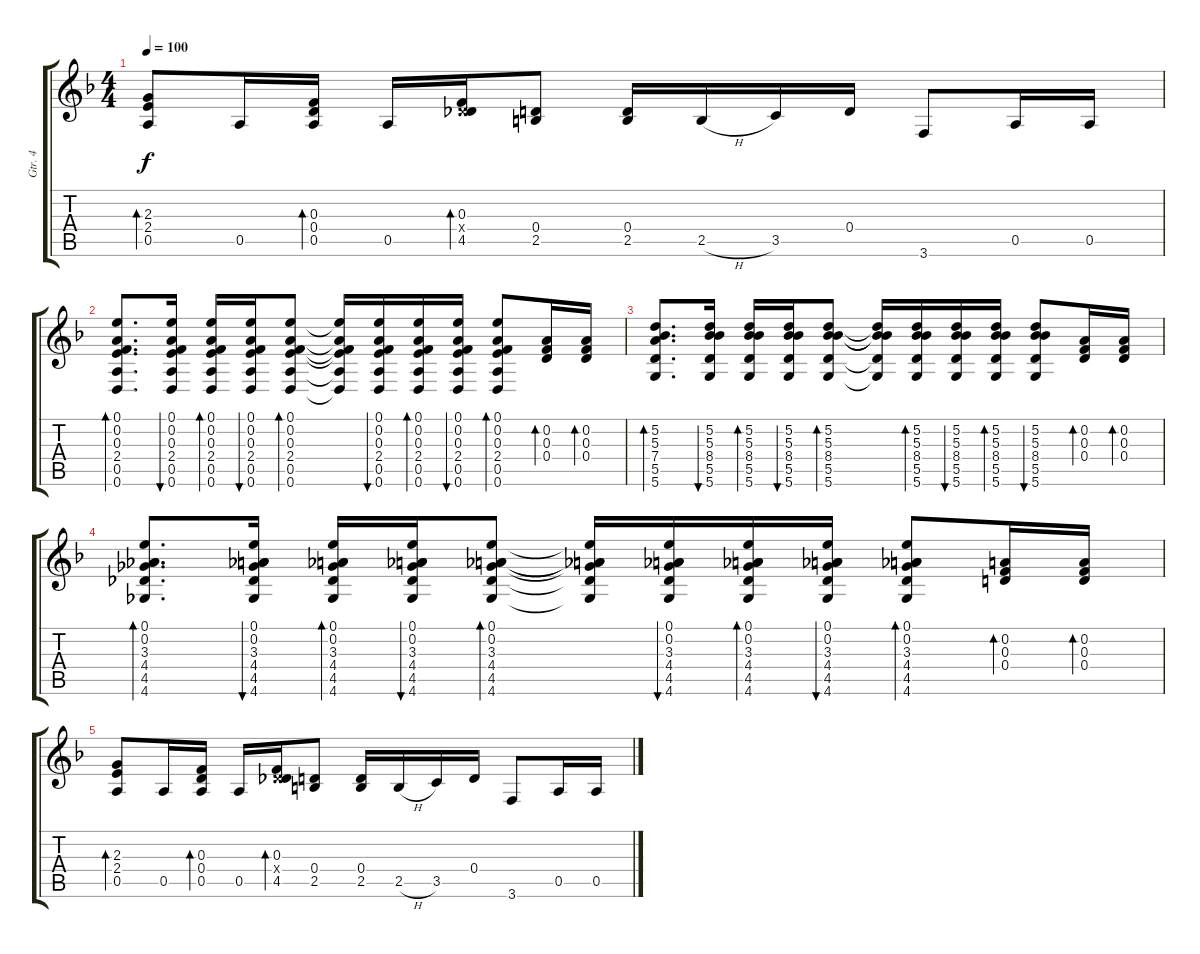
\track ("Gtr. 4" "Gtr. 4") {instrument acousticguitarsteel}
\staff {score tabs}
\tuning (E4 A3 F3 D3 A2 D2) {hide}
\ts (4 4)
\tempo 100
\clef g2
\ks f
(2.3 2.4 0.5).8{bd 120 dy f} 0.5.16 (0.3 0.4 0.5).16{bd 120} 0.5.16 (0.3 0.4{x} 4.5).16{bd 480} (0.4 2.5).8 (0.4 2.5).16 2.5{h}.16 3.5.16 0.4.16 3.6.8 0.5.16 0.5.16 |
(0.1 0.2 0.3 2.4 0.5 0.6).8{d bd 60} (0.1 0.2 0.3 2.4 0.5 0.6).16{bu 30} (0.1 0.2 0.3 2.4 0.5 0.6).16{bd 30} (0.1 0.2 0.3 2.4 0.5 0.6).16{bu 30} (0.1 0.2 0.3 2.4 0.5 0.6).8{bd 60} (0.1{t} 0.2{t} 0.3{t} 2.4{t} 0.5{t} 0.6{t}).16 (0.1 0.2 0.3 2.4 0.5 0.6).16{bu 30} (0.1 0.2 0.3 2.4 0.5 0.6).16{bd 30} (0.1 0.2 0.3 2.4 0.5 0.6).16{bu 30} (0.1 0.2 0.3 2.4 0.5 0.6).8{bd 60} (0.2 0.3 0.4).16{bd 60} (0.2 0.3 0.4).16{bd 60} |
(5.2 5.3 7.4 5.5 5.6).8{d bd 60} (5.2 5.3 8.4 5.5 5.6).16{bu 30} (5.2 5.3 8.4 5.5 5.6).16{bd 30} (5.2 5.3 8.4 5.5 5.6).16{bu 30} (5.2 5.3 8.4 5.5 5.6).8{bd 60} (5.2{t} 5.3{t} 8.4{t} 5.5{t} 5.6{t}).16 (5.2 5.3 8.4 5.5 5.6).16{bd 60} (5.2 5.3 8.4 5.5 5.6).16{bu 60} (5.2 5.3 8.4 5.5 5.6).16{bd 60} (5.2 5.3 8.4 5.5 5.6).8{bu 60} (0.2 0.3 0.4).16{bd 60} (0.2 0.3 0.4).16{bd 60} |
(0.1 0.2 3.3 4.4 4.5 4.6).8{d bd 60} (0.1 0.2 3.3 4.4 4.5 4.6).16{bu 30} (0.1 0.2 3.3 4.4 4.5 4.6).16{bd 30} (0.1 0.2 3.3 4.4 4.5 4.6).16{bu 30} (0.1 0.2 3.3 4.4 4.5 4.6).8{bd 60} (0.1{t} 0.2{t} 3.3{t} 4.4{t} 4.5{t} 4.6{t}).16 (0.1 0.2 3.3 4.4 4.5 4.6).16{bu 60} (0.1 0.2 3.3 4.4 4.5 4.6).16{bd 30} (0.1 0.2 3.3 4.4 4.5 4.6).16{bu 30} (0.1 0.2 3.3 4.4 4.5 4.6).8{bd 30} (0.2 0.3 0.4).16{bd 30} (0.2 0.3 0.4).16{bd 30} |
(2.3 2.4 0.5).8{bd 120} 0.5.16 (0.3 0.4 0.5).16{bd 120} 0.5.16 (0.3 0.4{x} 4.5).16{bd 480} (0.4 2.5).8 (0.4 2.5).16 2.5{h}.16 3.5.16 0.4.16 3.6.8 0.5.16 0.5.16
